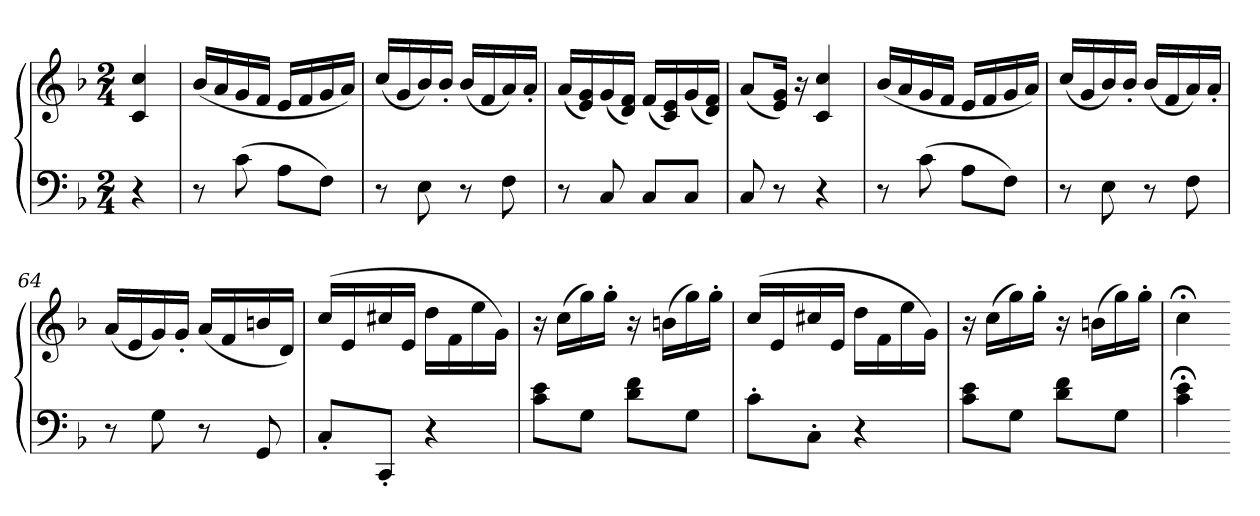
**kern	**kern
*part1	*part1
*staff2	*staff1
*clefF4	*clefG2
*k[b-]	*k[b-]
*F:	*F:
*M2/4	*M2/4
=	=
4r	4c 4cc
=58	=58
8r	(16b-LL
.	16a
(8c	16g
.	16fJJ
8AL	16eLL
.	16f
8FJ)	16g
.	16aJJ)
=59	=59
8r	(16ccLL
.	16g
8E	16b-)
.	16b-'JJ
8r	(16b-LL
.	16f
8F	16a)
.	16a'JJ
=60	=60
8r	(16aLL
.	16e 16g)
8C	(16g
.	16d 16fJJ)
8CL	(16fLL
.	16c 16e)
8CJ	(16g
.	16d 16fJJ)
=61	=61
8C	(8aL
8r	16e 16gJk)
.	16r
4r	4c 4cc
=62	=62
8r	(16b-LL
.	16a
(8c	16g
.	16fJJ
8AL	16eLL
.	16f
8FJ)	16g
.	16aJJ)
=63	=63
8r	(16ccLL
.	16g
8E	16b-)
.	16b-'JJ
8r	(16b-LL
.	16f
8F	16a)
.	16a'JJ
=64	=64
8r	(16aLL
.	16e
8G	16g)
.	16g'JJ
8r	(16aLL
.	16f
8GG	16bn
.	16dJJ)
=65	=65
8C'L	(16ccLL
.	16e
8CC'J	16cc#X
.	16eJJ
4r	16ddLL
.	16f
.	16ee
.	16gJJ)
=66	=66
8c 8eL	16r
.	(16ccLL
8GJ	16gg)
.	16gg'JJ
8d 8fL	16r
.	(16bnLL
8GJ	16gg)
.	16gg'JJ
=67	=67
8c'L	(16ccLL
.	16e
8C'J	16cc#X
.	16eJJ
4r	16ddLL
.	16f
.	16ee
.	16gJJ)
=68	=68
8c 8eL	16r
.	(16ccLL
8GJ	16gg)
.	16gg'JJ
8d 8fL	16r
.	(16bnLL
8GJ	16gg)
.	16gg'JJ
=69	=69
4c;< 4e;<	4cc;<
=-	=-
*-	*-
